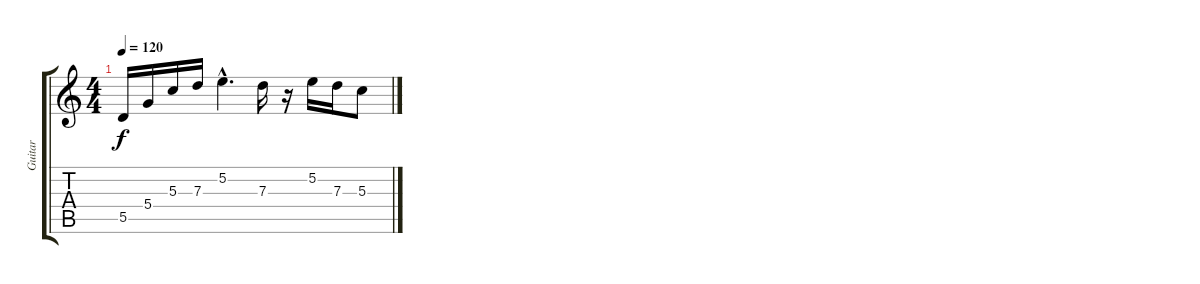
\track ("Guitar" "Guitar") {instrument acousticguitarnylon}
\staff {score tabs}
\tuning (E4 B3 G3 D3 A2 E2) {hide}
\ts (4 4)
\tempo 120
\clef g2
\ks c
5.5.16{dy f} 5.4.16 5.3.16 7.3.16 5.2{hac}.4{d} 7.3.16 r.16 5.2.16 7.3.16 5.3.8
